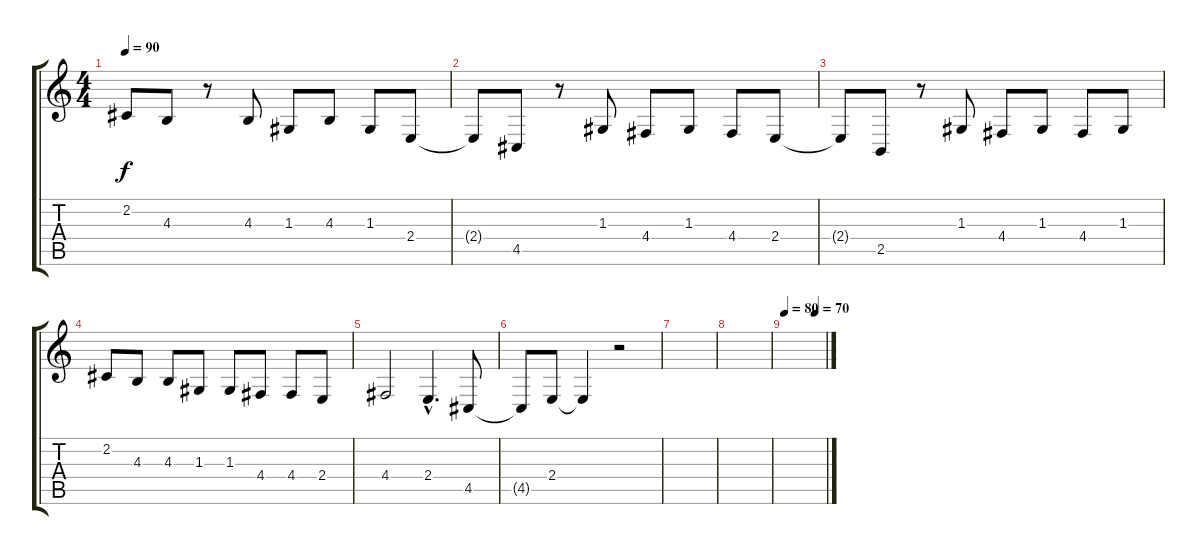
\track "" {instrument sopranosax}
\staff {score tabs}
\tuning (E4 B3 G3 D3 A2 E2) {hide}
\ts (4 4)
\tempo 90
\clef g2
\ks c
2.2{t}.8{dy f} 4.3.8 r.8 4.3.8 1.3.8 4.3.8 1.3.8 2.4.8 |
2.4{t}.8 4.5.8 r.8 1.3.8 4.4.8 1.3.8 4.4.8 2.4.8 |
2.4{t}.8 2.5.8 r.8 1.3.8 4.4.8 1.3.8 4.4.8 1.3.8 |
2.2.8 4.3.8 4.3.8 1.3.8 1.3.8 4.4.8 4.4.8 2.4.8 |
4.4.2 2.4{hac}.4{d} 4.5.8 |
4.5{t}.8 2.4.8 2.4{t}.4 r.2 |
|
|
\tempo 80
\tempo (70 0.75)
